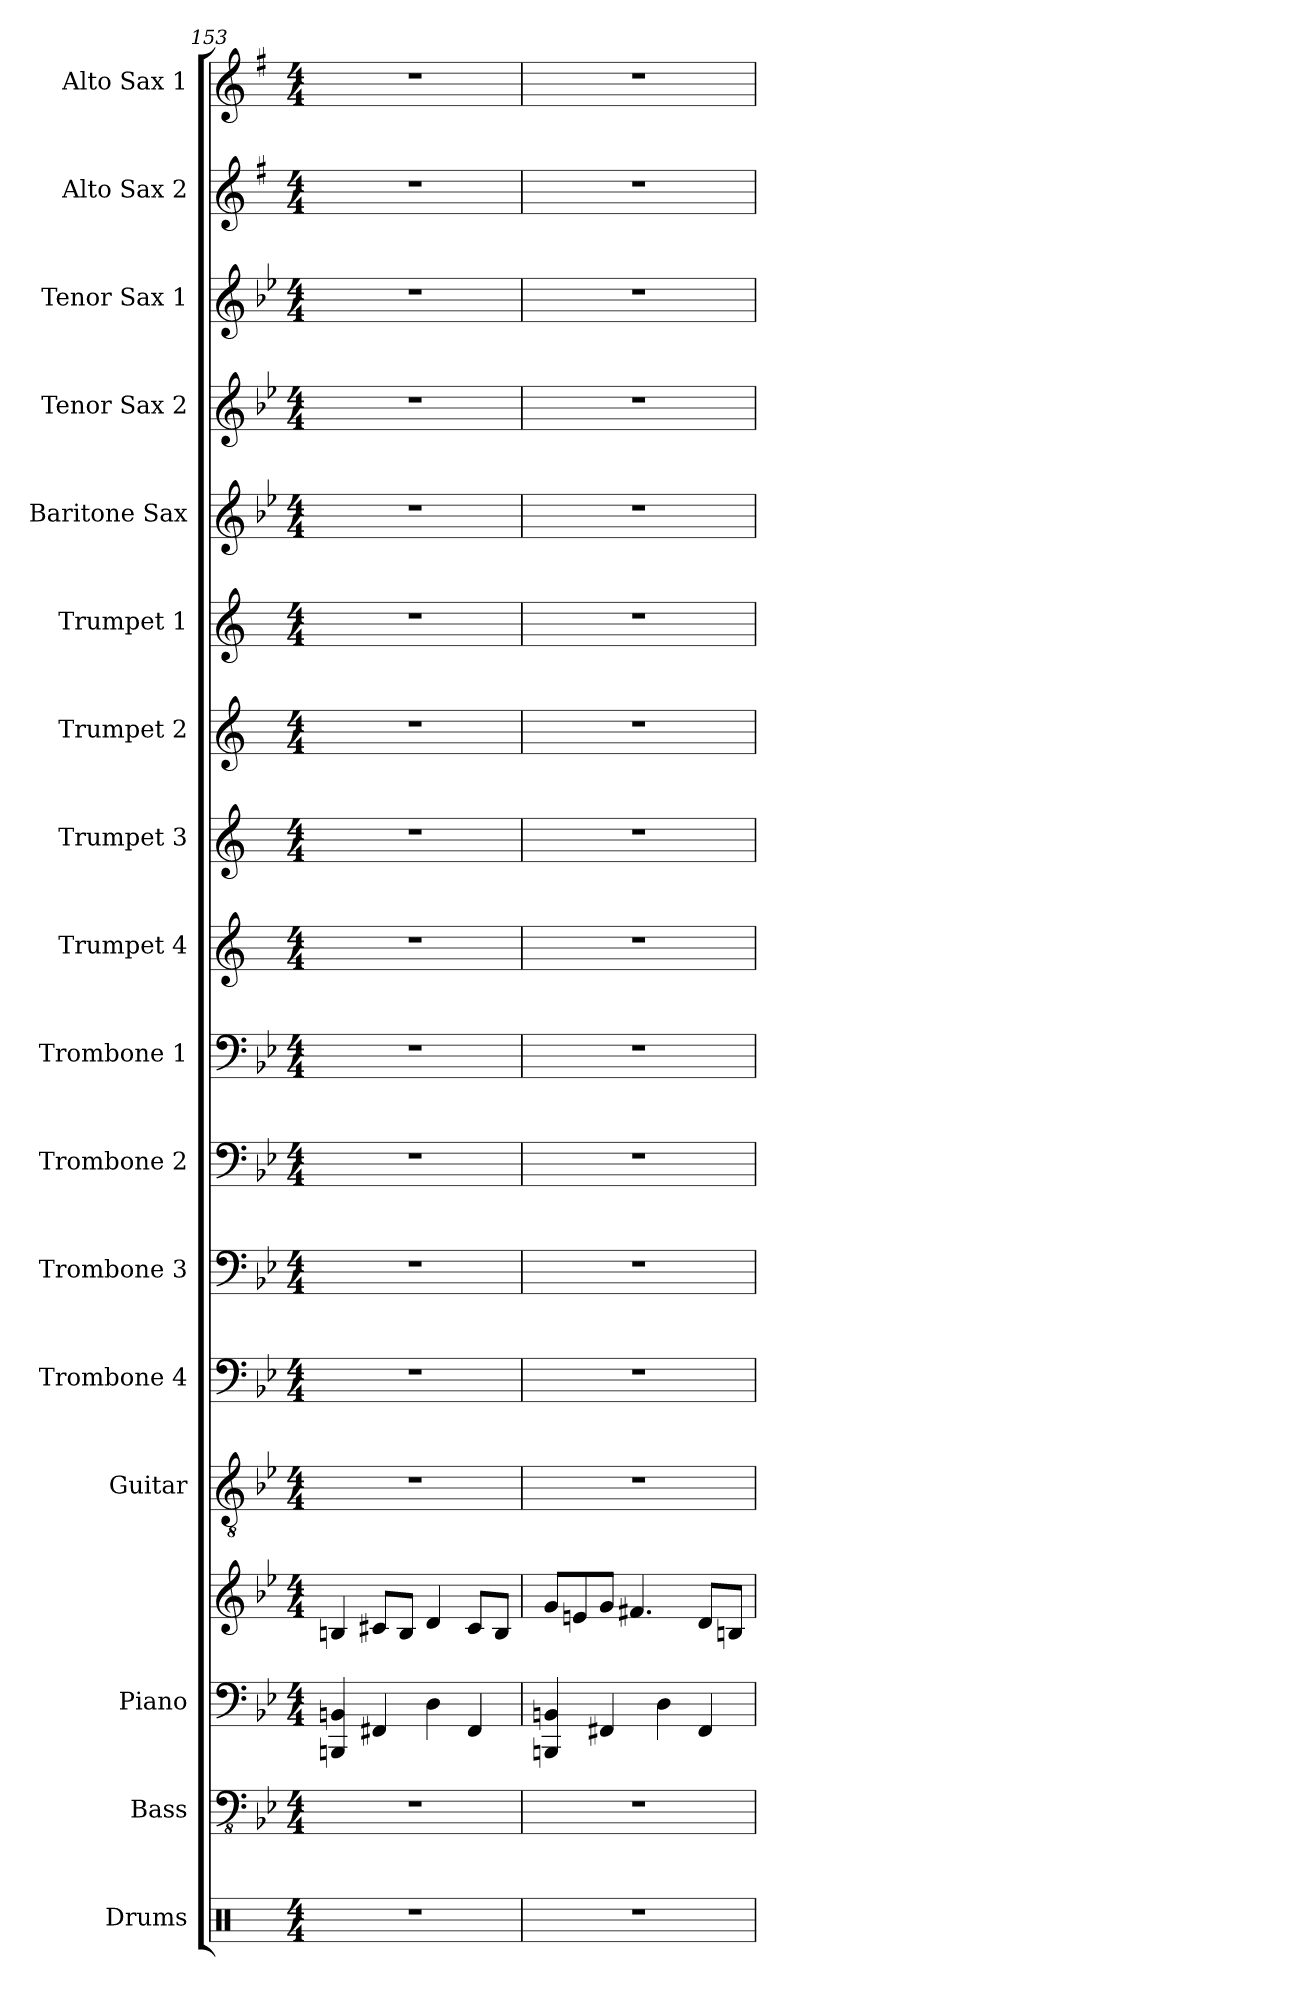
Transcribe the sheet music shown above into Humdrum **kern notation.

**kern	**kern	**kern	**kern	**kern	**kern	**kern	**kern	**kern	**kern	**kern	**kern	**kern	**kern	**kern	**kern	**kern	**kern
*part17	*part16	*part15	*part15	*part14	*part13	*part12	*part11	*part10	*part9	*part8	*part7	*part6	*part5	*part4	*part3	*part2	*part1
*staff18	*staff17	*staff16	*staff15	*staff14	*staff13	*staff12	*staff11	*staff10	*staff9	*staff8	*staff7	*staff6	*staff5	*staff4	*staff3	*staff2	*staff1
*I"Drums	*I"Bass	*I"Piano	*	*I"Guitar	*I"Trombone 4	*I"Trombone 3	*I"Trombone 2	*I"Trombone 1	*I"Trumpet 4	*I"Trumpet 3	*I"Trumpet 2	*I"Trumpet 1	*I"Baritone Sax	*I"Tenor Sax 2	*I"Tenor Sax 1	*I"Alto Sax 2	*I"Alto Sax 1
*I'Drums	*I'Bass	*I'Piano	*	*I'Gtr.	*I'Tbn. 4	*I'Tbn. 3	*I'Tbn. 2	*I'Tbn. 1	*I'Tpt. 4	*I'Tpt. 3	*I'Tpt. 2	*I'Tpt. 1	*I'Bari	*I'Tenor 2	*I'Tenor 1	*I'Alto 2	*I'Alto 1
!!LO:PB:g=z
*clefX	*clefFv4	*clefF4	*clefG2	*clefGv2	*clefF4	*clefF4	*clefF4	*clefF4	*clefG2	*clefG2	*clefG2	*clefG2	*clefG2	*clefG2	*clefG2	*clefG2	*clefG2
*	*	*	*	*	*	*	*	*	*ITrd1c2	*ITrd1c2	*ITrd1c2	*ITrd1c2	*ITrd12c21	*ITrd8c14	*ITrd8c14	*ITrd5c9	*ITrd5c9
*k[]	*k[b-e-]	*k[b-e-]	*k[b-e-]	*k[b-e-]	*k[b-e-]	*k[b-e-]	*k[b-e-]	*k[b-e-]	*k[b-e-]	*k[b-e-]	*k[b-e-]	*k[b-e-]	*k[b-e-]	*k[b-e-]	*k[b-e-]	*k[b-e-]	*k[b-e-]
*M4/4	*M4/4	*M4/4	*M4/4	*M4/4	*M4/4	*M4/4	*M4/4	*M4/4	*M4/4	*M4/4	*M4/4	*M4/4	*M4/4	*M4/4	*M4/4	*M4/4	*M4/4
=153	=153	=153	=153	=153	=153	=153	=153	=153	=153	=153	=153	=153	=153	=153	=153	=153	=153
1r	1r	4BBBn/ 4BBn/	4Bn/	1r	1r	1r	1r	1r	1r	1r	1r	1r	1r	1r	1r	1r	1r
.	.	4FF#X/	8c#X/L	.	.	.	.	.	.	.	.	.	.	.	.	.	.
.	.	.	8B/J	.	.	.	.	.	.	.	.	.	.	.	.	.	.
.	.	4D\	4d/	.	.	.	.	.	.	.	.	.	.	.	.	.	.
.	.	4FF#/	8c#/L	.	.	.	.	.	.	.	.	.	.	.	.	.	.
.	.	.	8B/J	.	.	.	.	.	.	.	.	.	.	.	.	.	.
=154	=154	=154	=154	=154	=154	=154	=154	=154	=154	=154	=154	=154	=154	=154	=154	=154	=154
1r	1r	4BBBn/ 4BBn/	8g/L	1r	1r	1r	1r	1r	1r	1r	1r	1r	1r	1r	1r	1r	1r
.	.	.	8en/	.	.	.	.	.	.	.	.	.	.	.	.	.	.
.	.	4FF#X/	8g/J	.	.	.	.	.	.	.	.	.	.	.	.	.	.
.	.	.	4.f#X/	.	.	.	.	.	.	.	.	.	.	.	.	.	.
.	.	4D\	.	.	.	.	.	.	.	.	.	.	.	.	.	.	.
.	.	4FF#/	8d/L	.	.	.	.	.	.	.	.	.	.	.	.	.	.
.	.	.	8Bn/J	.	.	.	.	.	.	.	.	.	.	.	.	.	.
=	=	=	=	=	=	=	=	=	=	=	=	=	=	=	=	=	=
*-	*-	*-	*-	*-	*-	*-	*-	*-	*-	*-	*-	*-	*-	*-	*-	*-	*-
